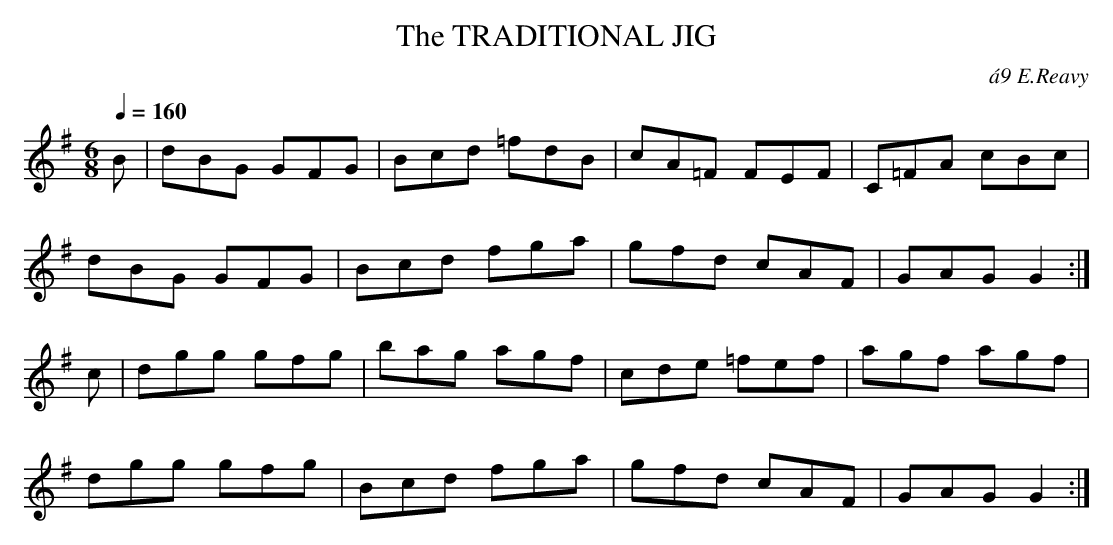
X:1
T:TRADITIONAL JIG, The
C:\'a9 E.Reavy
Q:1/4=160
M:6/8
L:1/8
K:G
B|dBG GFG|Bcd =fdB|cA=F FEF|C=FA cBc|
dBG GFG|Bcd fga|gfd cAF|GAG G2:|
c|dgg gfg|bag agf|cde =fef|agf agf|
dgg gfg|Bcd fga|gfd cAF|GAG G2:|
